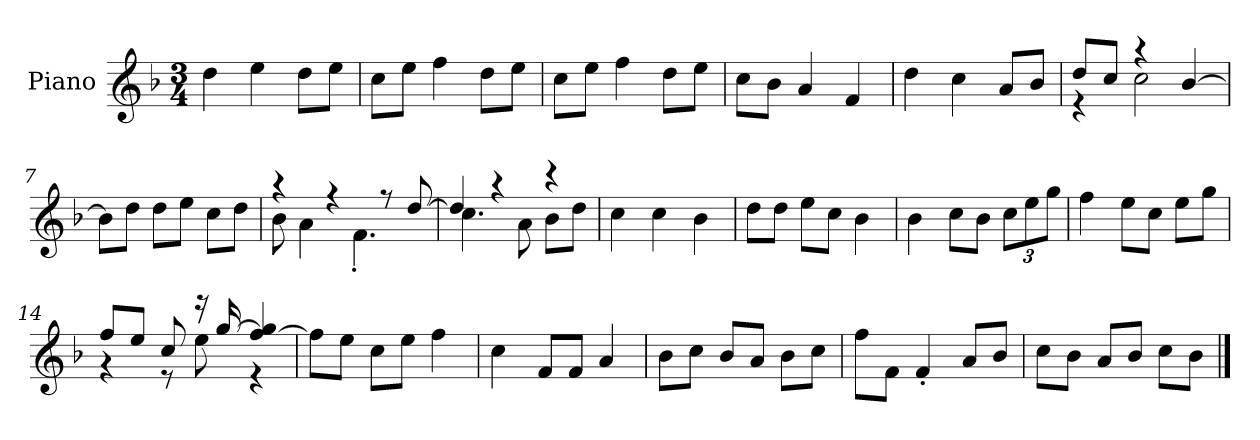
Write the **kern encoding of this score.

**kern
*part1
*staff1
*I"Piano
*I'P-no
*clefG2
*k[b-]
*M3/4
*MM176
=1
4dd\
4ee\
8dd\L
8ee\J
=2
8cc\L
8ee\J
4ff\
8dd\L
8ee\J
=3
8cc\L
8ee\J
4ff\
8dd\L
8ee\J
=4
8cc\L
8b-\J
4a/
4f/
=5
4dd\
4cc\
8a/L
8b-/J
=6
*^
8dd/L	4r
8cc/J	.
4r	2cc\
[4b-/	.
*v	*v
=7
8b-\L]
8dd\J
8dd\L
8ee\J
8cc\L
8dd\J
!!LO:LB:g=z
=8
*^
4r	8b-\
.	4a\
4r	.
.	4.f'\
8r	.
[8dd/	.
=9	=9
4dd/]	4.cc\
4r	.
.	8a\
4r	8b-\L
.	8dd\J
*v	*v
=10
4cc\
4cc\
4b-\
=11
8dd\L
8dd\J
8ee\L
8cc\J
4b-\
=12
4b-\
8cc\L
8b-\J
*Xbrackettup
12cc\L
12ee\
12gg\J
=13
4ff\
8ee\L
8cc\J
8ee\L
8gg\J
=14
*^
8ff/L	4r
8ee/J	.
8cc/	8r
16r	8ee\
[16gg/	.
[4ff/ 4gg/]	4r
*v	*v
!!LO:LB:g=z
=15
8ff\L]
8ee\J
8cc\L
8ee\J
4ff\
=16
4cc\
8f/L
8f/J
4a/
=17
8b-\L
8cc\J
8b-/L
8a/J
8b-\L
8cc\J
=18
8ff\L
8f\J
4f'/
8a/L
8b-/J
=19
8cc\L
8b-\J
8a/L
8b-/J
8cc\L
8b-\J
==
*-
